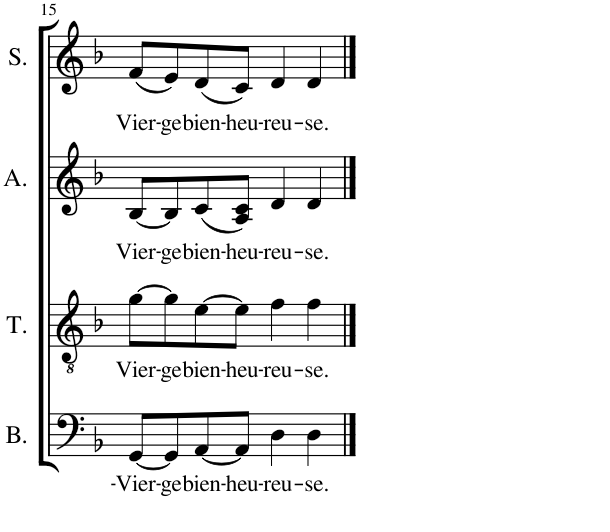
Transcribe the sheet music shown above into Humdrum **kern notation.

**kern	**text	**kern	**text	**kern	**text	**kern	**text
*part4	*part4	*part3	*part3	*part2	*part2	*part1	*part1
*staff4	*staff4	*staff3	*staff3	*staff2	*staff2	*staff1	*staff1
*I"Bass	*	*I"Tenor	*	*I"Alto	*	*I"Soprano	*
*I'B.	*	*I'T.	*	*I'A.	*	*I'S.	*
!!LO:PB:g=z
*clefF4	*	*clefGv2	*	*clefG2	*	*clefG2	*
*k[b-]	*	*k[b-]	*	*k[b-]	*	*k[b-]	*
*M4/4	*	*M4/4	*	*M4/4	*	*M4/4	*
*met(c)	*	*met(c)	*	*met(c)	*	*met(c)	*
=15	=15	=15	=15	=15	=15	=15	=15
!	!LO:LY:b	!	!LO:LY:b	!	!LO:LY:b	!	!LO:LY:b
[8GG/L	-Vier-	[8g\L	Vier-	[8B-/L	Vier-	(8f/L	Vier-
!	!LO:LY:b	!	!LO:LY:b	!	!LO:LY:b	!	!LO:LY:b
8GG/]	-ge	8g\]	-ge	8B-/]	-ge	8e/)	-ge
!	!LO:LY:b	!	!LO:LY:b	!	!LO:LY:b	!	!LO:LY:b
[8AA/	bien-	[8e\	bien-	(8c/	bien-	(8d/	bien-
!	!LO:LY:b	!	!LO:LY:b	!	!LO:LY:b	!	!LO:LY:b
8AA/J]	-heu-	8e\J]	-heu-	8A/ 8c/J)	-heu-	8c/J)	-heu-
!	!LO:LY:b	!	!LO:LY:b	!	!LO:LY:b	!	!LO:LY:b
4D\	-reu-	4f\	-reu-	4d/	-reu-	4d/	-reu-
!	!LO:LY:b	!	!LO:LY:b	!	!LO:LY:b	!	!LO:LY:b
4D\	-se.	4f\	-se.	4d/	-se.	4d/	-se.
==	==	==	==	==	==	==	==
*-	*-	*-	*-	*-	*-	*-	*-
